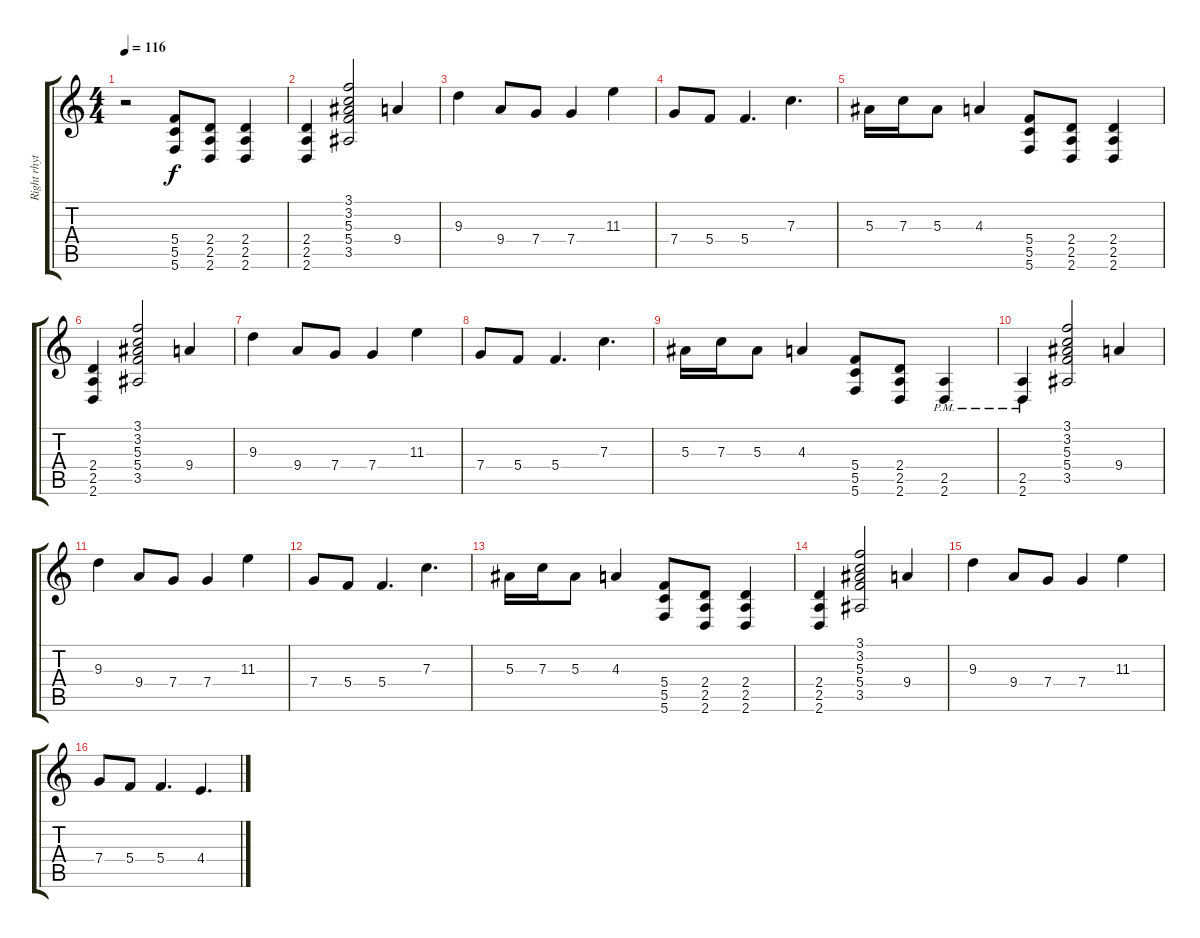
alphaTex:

\track ("Right rhythm" "Right rhyt") {instrument overdrivenguitar}
\staff {score tabs}
\tuning (D4 A3 F3 C3 G2 C2) {hide}
\ts (4 4)
\tempo 116
\clef g2
\ks c
r.2{dy f} (5.4 5.5 5.6).8 (2.4 2.5 2.6).8 (2.4 2.5 2.6).4 |
(2.4 2.5 2.6).4 (3.1 3.2 5.3 5.4 3.5).2 9.4.4 |
9.3.4 9.4.8 7.4.8 7.4.4 11.3.4 |
7.4.8 5.4.8 5.4.4{d} 7.3.4{d} |
5.3.16 7.3.16 5.3.8 4.3.4 (5.4 5.5 5.6).8 (2.4 2.5 2.6).8 (2.4 2.5 2.6).4 |
(2.4 2.5 2.6).4 (3.1 3.2 5.3 5.4 3.5).2 9.4.4 |
9.3.4 9.4.8 7.4.8 7.4.4 11.3.4 |
7.4.8 5.4.8 5.4.4{d} 7.3.4{d} |
5.3.16 7.3.16 5.3.8 4.3.4 (5.4 5.5 5.6).8 (2.4 2.5 2.6).8 (2.5{pm} 2.6{pm}).4 |
(2.5{pm} 2.6{pm}).4 (3.1 3.2 5.3 5.4 3.5).2 9.4.4 |
9.3.4 9.4.8 7.4.8 7.4.4 11.3.4 |
7.4.8 5.4.8 5.4.4{d} 7.3.4{d} |
5.3.16 7.3.16 5.3.8 4.3.4 (5.4 5.5 5.6).8 (2.4 2.5 2.6).8 (2.4 2.5 2.6).4 |
(2.4 2.5 2.6).4 (3.1 3.2 5.3 5.4 3.5).2 9.4.4 |
9.3.4 9.4.8 7.4.8 7.4.4 11.3.4 |
7.4.8 5.4.8 5.4.4{d} 4.4.4{d}
